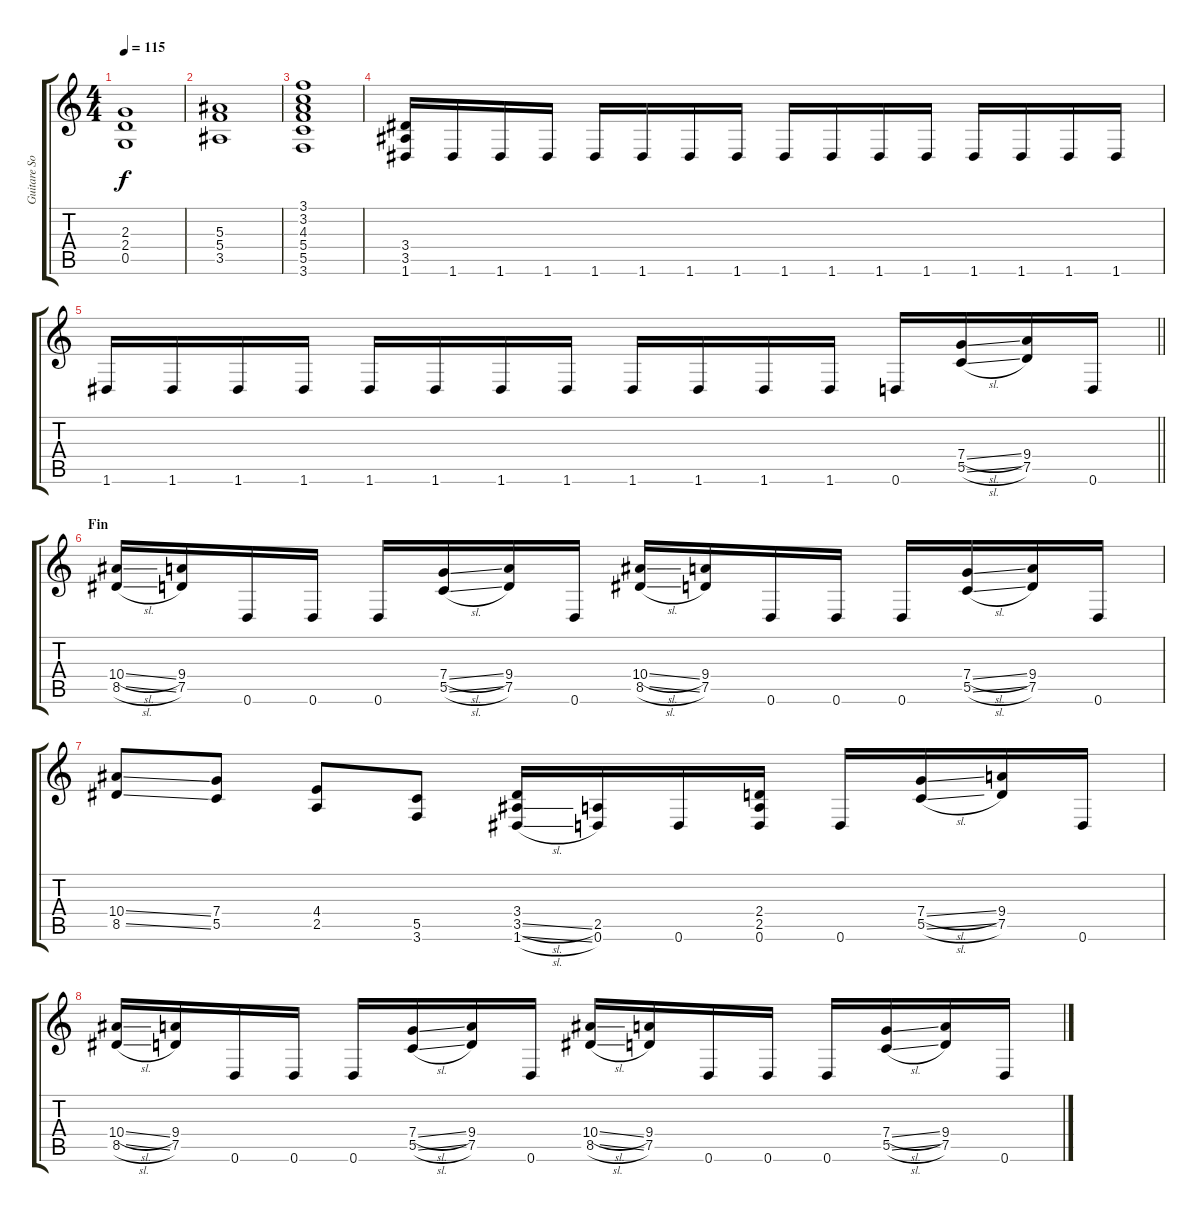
\track ("Guitare Solo" "Guitare So") {instrument distortionguitar}
\staff {score tabs}
\tuning (D4 A3 F3 C3 G2 D2) {hide}
\ts (4 4)
\tempo 115
\clef g2
\ks c
(2.3 2.4 0.5).1{dy f} |
(5.3 5.4 3.5).1 |
(3.1 3.2 4.3 5.4 5.5 3.6).1 |
(3.4 3.5 1.6).16 1.6.16 1.6.16 1.6.16 1.6.16 1.6.16 1.6.16 1.6.16 1.6.16 1.6.16 1.6.16 1.6.16 1.6.16 1.6.16 1.6.16 1.6.16 |
\barLineRight lightlight
1.6.16 1.6.16 1.6.16 1.6.16 1.6.16 1.6.16 1.6.16 1.6.16 1.6.16 1.6.16 1.6.16 1.6.16 0.6.16 (7.4{sl} 5.5{sl}).16 (9.4 7.5).16 0.6.16 |
\section ("" "Fin")
(10.4{sl} 8.5{sl}).16 (9.4 7.5).16 0.6.16 0.6.16 0.6.16 (7.4{sl} 5.5{sl}).16 (9.4 7.5).16 0.6.16 (10.4{sl} 8.5{sl}).16 (9.4 7.5).16 0.6.16 0.6.16 0.6.16 (7.4{sl} 5.5{sl}).16 (9.4 7.5).16 0.6.16 |
(10.4{ss} 8.5{ss}).8 (7.4 5.5).8 (4.4 2.5).8 (5.5 3.6).8 (3.4 3.5{sl} 1.6{sl}).16 (2.5 0.6).16 0.6.16 (2.4 2.5 0.6).16 0.6.16 (7.4{sl} 5.5{sl}).16 (9.4 7.5).16 0.6.16 |
(10.4{sl} 8.5{sl}).16 (9.4 7.5).16 0.6.16 0.6.16 0.6.16 (7.4{sl} 5.5{sl}).16 (9.4 7.5).16 0.6.16 (10.4{sl} 8.5{sl}).16 (9.4 7.5).16 0.6.16 0.6.16 0.6.16 (7.4{sl} 5.5{sl}).16 (9.4 7.5).16 0.6.16
